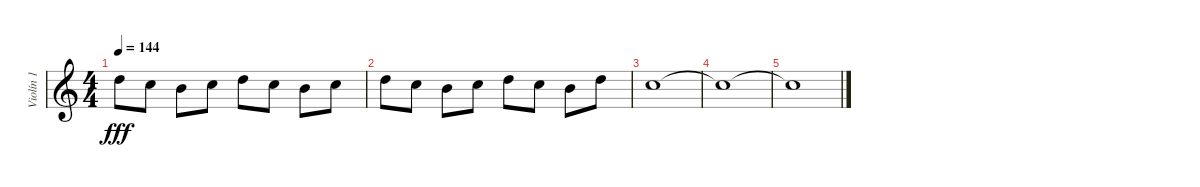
\track ("Violín 1" "Violín 1") {instrument stringensemble1}
\staff {score}
\tuning (E5 A4 D4 G3) {hide}
\ts (4 4)
\tempo 144
\clef g2
\ks aminor
5.2.8{dy fff} 3.2.8 2.2.8 3.2.8 5.2.8 3.2.8 2.2.8 3.2.8 |
5.2.8 3.2.8 2.2.8 3.2.8 5.2.8 3.2.8 2.2.8 5.2.8 |
3.2.1 |
3.2{t}.1 |
3.2{t}.1
